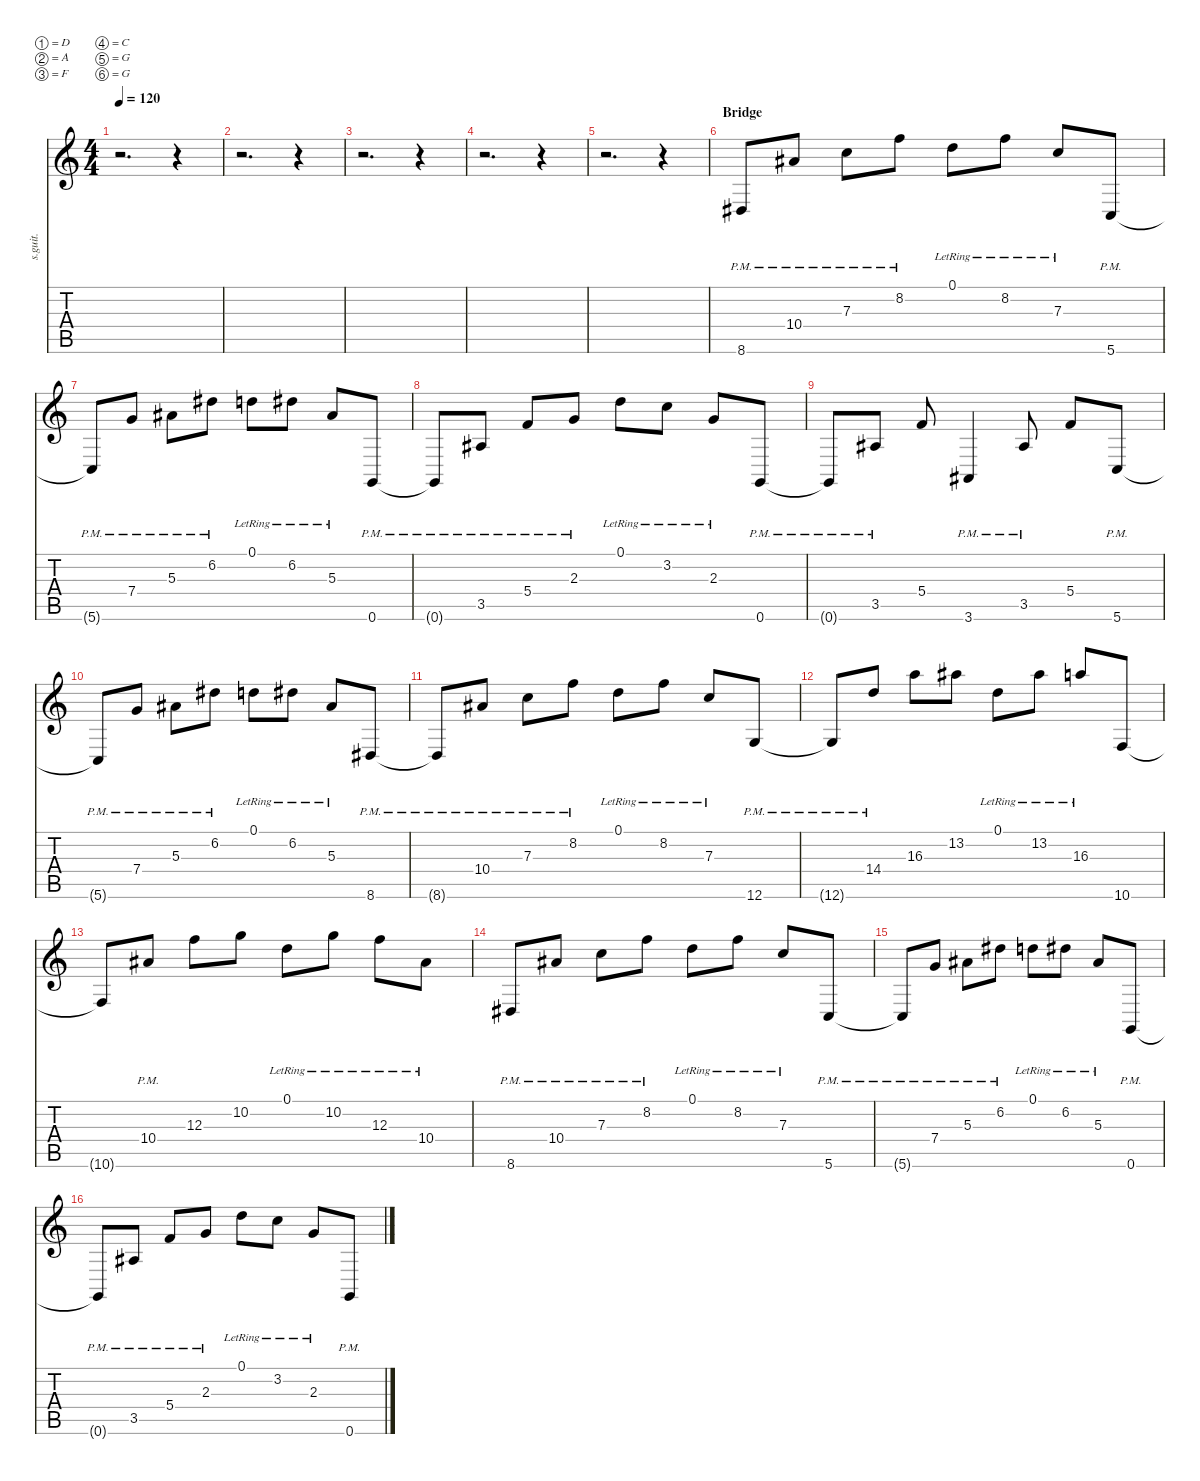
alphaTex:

\defaultSystemsLayout 4
\hideDynamics
\bracketExtendMode nobrackets
\track ("Rythm Guitar 1 (w/solo)" "s.guit.") {instrument distortionguitar}
\staff {score tabs}
\tuning (D4 A3 F3 C3 G2 G1)
\ts (4 4)
\tempo 120
\clef g2
\ks c
r.2{d dy mf} r.4 |
r.2{d} r.4 |
r.2{d} r.4 |
r.2{d} r.4 |
r.2{d} r.4 |
\section ("" "Bridge")
8.6{pm acc #}.8{lyrics (0 "") lyrics (1 "") lyrics (2 "") lyrics (3 "") lyrics (4 "") dy f} 10.4{pm acc #}.8{lyrics (0 "") lyrics (1 "") lyrics (2 "") lyrics (3 "") lyrics (4 "")} 7.3{pm}.8{lyrics (0 "") lyrics (1 "") lyrics (2 "") lyrics (3 "") lyrics (4 "")} 8.2{pm}.8{lyrics (0 "") lyrics (1 "") lyrics (2 "") lyrics (3 "") lyrics (4 "")} 0.1{lr}.8{lyrics (0 "") lyrics (1 "") lyrics (2 "") lyrics (3 "") lyrics (4 "")} 8.2{lr}.8{lyrics (0 "") lyrics (1 "") lyrics (2 "") lyrics (3 "") lyrics (4 "")} 7.3{lr}.8{lyrics (0 "") lyrics (1 "") lyrics (2 "") lyrics (3 "") lyrics (4 "")} 5.6{pm}.8{lyrics (0 "") lyrics (1 "") lyrics (2 "") lyrics (3 "") lyrics (4 "")} |
5.6{pm t}.8{lyrics (0 "") lyrics (1 "") lyrics (2 "") lyrics (3 "") lyrics (4 "")} 7.4{pm}.8{lyrics (0 "") lyrics (1 "") lyrics (2 "") lyrics (3 "") lyrics (4 "")} 5.3{pm acc #}.8{lyrics (0 "") lyrics (1 "") lyrics (2 "") lyrics (3 "") lyrics (4 "")} 6.2{pm acc #}.8{lyrics (0 "") lyrics (1 "") lyrics (2 "") lyrics (3 "") lyrics (4 "")} 0.1{lr}.8{lyrics (0 "") lyrics (1 "") lyrics (2 "") lyrics (3 "") lyrics (4 "")} 6.2{lr acc #}.8{lyrics (0 "") lyrics (1 "") lyrics (2 "") lyrics (3 "") lyrics (4 "")} 5.3{lr acc #}.8{lyrics (0 "") lyrics (1 "") lyrics (2 "") lyrics (3 "") lyrics (4 "")} 0.6{pm}.8{lyrics (0 "") lyrics (1 "") lyrics (2 "") lyrics (3 "") lyrics (4 "")} |
0.6{pm t}.8{lyrics (0 "") lyrics (1 "") lyrics (2 "") lyrics (3 "") lyrics (4 "")} 3.5{pm acc #}.8{lyrics (0 "") lyrics (1 "") lyrics (2 "") lyrics (3 "") lyrics (4 "")} 5.4{pm}.8{lyrics (0 "") lyrics (1 "") lyrics (2 "") lyrics (3 "") lyrics (4 "")} 2.3{pm}.8{lyrics (0 "") lyrics (1 "") lyrics (2 "") lyrics (3 "") lyrics (4 "")} 0.1{lr}.8{lyrics (0 "") lyrics (1 "") lyrics (2 "") lyrics (3 "") lyrics (4 "")} 3.2{lr}.8{lyrics (0 "") lyrics (1 "") lyrics (2 "") lyrics (3 "") lyrics (4 "")} 2.3{lr}.8{lyrics (0 "") lyrics (1 "") lyrics (2 "") lyrics (3 "") lyrics (4 "")} 0.6{pm}.8{lyrics (0 "") lyrics (1 "") lyrics (2 "") lyrics (3 "") lyrics (4 "")} |
0.6{pm t}.8{lyrics (0 "") lyrics (1 "") lyrics (2 "") lyrics (3 "") lyrics (4 "")} 3.5{pm acc #}.8{lyrics (0 "") lyrics (1 "") lyrics (2 "") lyrics (3 "") lyrics (4 "") dy mf} 5.4.8{lyrics (0 "") lyrics (1 "") lyrics (2 "") lyrics (3 "") lyrics (4 "")} 3.6{pm acc #}.4{lyrics (0 "") lyrics (1 "") lyrics (2 "") lyrics (3 "") lyrics (4 "")} 3.5{pm acc #}.8{lyrics (0 "") lyrics (1 "") lyrics (2 "") lyrics (3 "") lyrics (4 "")} 5.4.8{lyrics (0 "") lyrics (1 "") lyrics (2 "") lyrics (3 "") lyrics (4 "")} 5.6{pm}.8{lyrics (0 "") lyrics (1 "") lyrics (2 "") lyrics (3 "") lyrics (4 "")} |
5.6{pm t}.8{lyrics (0 "") lyrics (1 "") lyrics (2 "") lyrics (3 "") lyrics (4 "") dy f} 7.4{pm}.8{lyrics (0 "") lyrics (1 "") lyrics (2 "") lyrics (3 "") lyrics (4 "")} 5.3{pm acc #}.8{lyrics (0 "") lyrics (1 "") lyrics (2 "") lyrics (3 "") lyrics (4 "")} 6.2{pm acc #}.8{lyrics (0 "") lyrics (1 "") lyrics (2 "") lyrics (3 "") lyrics (4 "")} 0.1{lr}.8{lyrics (0 "") lyrics (1 "") lyrics (2 "") lyrics (3 "") lyrics (4 "")} 6.2{lr acc #}.8{lyrics (0 "") lyrics (1 "") lyrics (2 "") lyrics (3 "") lyrics (4 "")} 5.3{lr acc #}.8{lyrics (0 "") lyrics (1 "") lyrics (2 "") lyrics (3 "") lyrics (4 "")} 8.6{pm acc #}.8{lyrics (0 "") lyrics (1 "") lyrics (2 "") lyrics (3 "") lyrics (4 "")} |
8.6{pm t acc #}.8{lyrics (0 "") lyrics (1 "") lyrics (2 "") lyrics (3 "") lyrics (4 "")} 10.4{pm acc #}.8{lyrics (0 "") lyrics (1 "") lyrics (2 "") lyrics (3 "") lyrics (4 "")} 7.3{pm}.8{lyrics (0 "") lyrics (1 "") lyrics (2 "") lyrics (3 "") lyrics (4 "")} 8.2{pm}.8{lyrics (0 "") lyrics (1 "") lyrics (2 "") lyrics (3 "") lyrics (4 "")} 0.1{lr}.8{lyrics (0 "") lyrics (1 "") lyrics (2 "") lyrics (3 "") lyrics (4 "")} 8.2{lr}.8{lyrics (0 "") lyrics (1 "") lyrics (2 "") lyrics (3 "") lyrics (4 "")} 7.3{lr}.8{lyrics (0 "") lyrics (1 "") lyrics (2 "") lyrics (3 "") lyrics (4 "")} 12.6{pm}.8{lyrics (0 "") lyrics (1 "") lyrics (2 "") lyrics (3 "") lyrics (4 "")} |
12.6{pm t}.8{lyrics (0 "") lyrics (1 "") lyrics (2 "") lyrics (3 "") lyrics (4 "")} 14.4{pm}.8{lyrics (0 "") lyrics (1 "") lyrics (2 "") lyrics (3 "") lyrics (4 "")} 16.3.8{lyrics (0 "") lyrics (1 "") lyrics (2 "") lyrics (3 "") lyrics (4 "")} 13.2{acc #}.8{lyrics (0 "") lyrics (1 "") lyrics (2 "") lyrics (3 "") lyrics (4 "")} 0.1{lr}.8{lyrics (0 "") lyrics (1 "") lyrics (2 "") lyrics (3 "") lyrics (4 "")} 13.2{lr acc #}.8{lyrics (0 "") lyrics (1 "") lyrics (2 "") lyrics (3 "") lyrics (4 "")} 16.3{lr}.8{lyrics (0 "") lyrics (1 "") lyrics (2 "") lyrics (3 "") lyrics (4 "")} 10.6.8{lyrics (0 "") lyrics (1 "") lyrics (2 "") lyrics (3 "") lyrics (4 "")} |
10.6{t}.8{lyrics (0 "") lyrics (1 "") lyrics (2 "") lyrics (3 "") lyrics (4 "")} 10.4{pm acc #}.8{lyrics (0 "") lyrics (1 "") lyrics (2 "") lyrics (3 "") lyrics (4 "")} 12.3.8{lyrics (0 "") lyrics (1 "") lyrics (2 "") lyrics (3 "") lyrics (4 "")} 10.2.8{lyrics (0 "") lyrics (1 "") lyrics (2 "") lyrics (3 "") lyrics (4 "")} 0.1{lr}.8{lyrics (0 "") lyrics (1 "") lyrics (2 "") lyrics (3 "") lyrics (4 "")} 10.2{lr}.8{lyrics (0 "") lyrics (1 "") lyrics (2 "") lyrics (3 "") lyrics (4 "")} 12.3{lr}.8{lyrics (0 "") lyrics (1 "") lyrics (2 "") lyrics (3 "") lyrics (4 "")} 10.4{lr acc #}.8{lyrics (0 "") lyrics (1 "") lyrics (2 "") lyrics (3 "") lyrics (4 "")} |
8.6{pm acc #}.8{lyrics (0 "") lyrics (1 "") lyrics (2 "") lyrics (3 "") lyrics (4 "")} 10.4{pm acc #}.8{lyrics (0 "") lyrics (1 "") lyrics (2 "") lyrics (3 "") lyrics (4 "")} 7.3{pm}.8{lyrics (0 "") lyrics (1 "") lyrics (2 "") lyrics (3 "") lyrics (4 "")} 8.2{pm}.8{lyrics (0 "") lyrics (1 "") lyrics (2 "") lyrics (3 "") lyrics (4 "")} 0.1{lr}.8{lyrics (0 "") lyrics (1 "") lyrics (2 "") lyrics (3 "") lyrics (4 "")} 8.2{lr}.8{lyrics (0 "") lyrics (1 "") lyrics (2 "") lyrics (3 "") lyrics (4 "")} 7.3{lr}.8{lyrics (0 "") lyrics (1 "") lyrics (2 "") lyrics (3 "") lyrics (4 "")} 5.6{pm}.8{lyrics (0 "") lyrics (1 "") lyrics (2 "") lyrics (3 "") lyrics (4 "")} |
5.6{pm t}.8{lyrics (0 "") lyrics (1 "") lyrics (2 "") lyrics (3 "") lyrics (4 "")} 7.4{pm}.8{lyrics (0 "") lyrics (1 "") lyrics (2 "") lyrics (3 "") lyrics (4 "")} 5.3{pm acc #}.8{lyrics (0 "") lyrics (1 "") lyrics (2 "") lyrics (3 "") lyrics (4 "")} 6.2{pm acc #}.8{lyrics (0 "") lyrics (1 "") lyrics (2 "") lyrics (3 "") lyrics (4 "")} 0.1{lr}.8{lyrics (0 "") lyrics (1 "") lyrics (2 "") lyrics (3 "") lyrics (4 "")} 6.2{lr acc #}.8{lyrics (0 "") lyrics (1 "") lyrics (2 "") lyrics (3 "") lyrics (4 "")} 5.3{lr acc #}.8{lyrics (0 "") lyrics (1 "") lyrics (2 "") lyrics (3 "") lyrics (4 "")} 0.6{pm}.8{lyrics (0 "") lyrics (1 "") lyrics (2 "") lyrics (3 "") lyrics (4 "")} |
0.6{pm t}.8{lyrics (0 "") lyrics (1 "") lyrics (2 "") lyrics (3 "") lyrics (4 "")} 3.5{pm acc #}.8{lyrics (0 "") lyrics (1 "") lyrics (2 "") lyrics (3 "") lyrics (4 "")} 5.4{pm}.8{lyrics (0 "") lyrics (1 "") lyrics (2 "") lyrics (3 "") lyrics (4 "")} 2.3{pm}.8{lyrics (0 "") lyrics (1 "") lyrics (2 "") lyrics (3 "") lyrics (4 "")} 0.1{lr}.8{lyrics (0 "") lyrics (1 "") lyrics (2 "") lyrics (3 "") lyrics (4 "")} 3.2{lr}.8{lyrics (0 "") lyrics (1 "") lyrics (2 "") lyrics (3 "") lyrics (4 "")} 2.3{lr}.8{lyrics (0 "") lyrics (1 "") lyrics (2 "") lyrics (3 "") lyrics (4 "")} 0.6{pm}.8{lyrics (0 "") lyrics (1 "") lyrics (2 "") lyrics (3 "") lyrics (4 "")}
